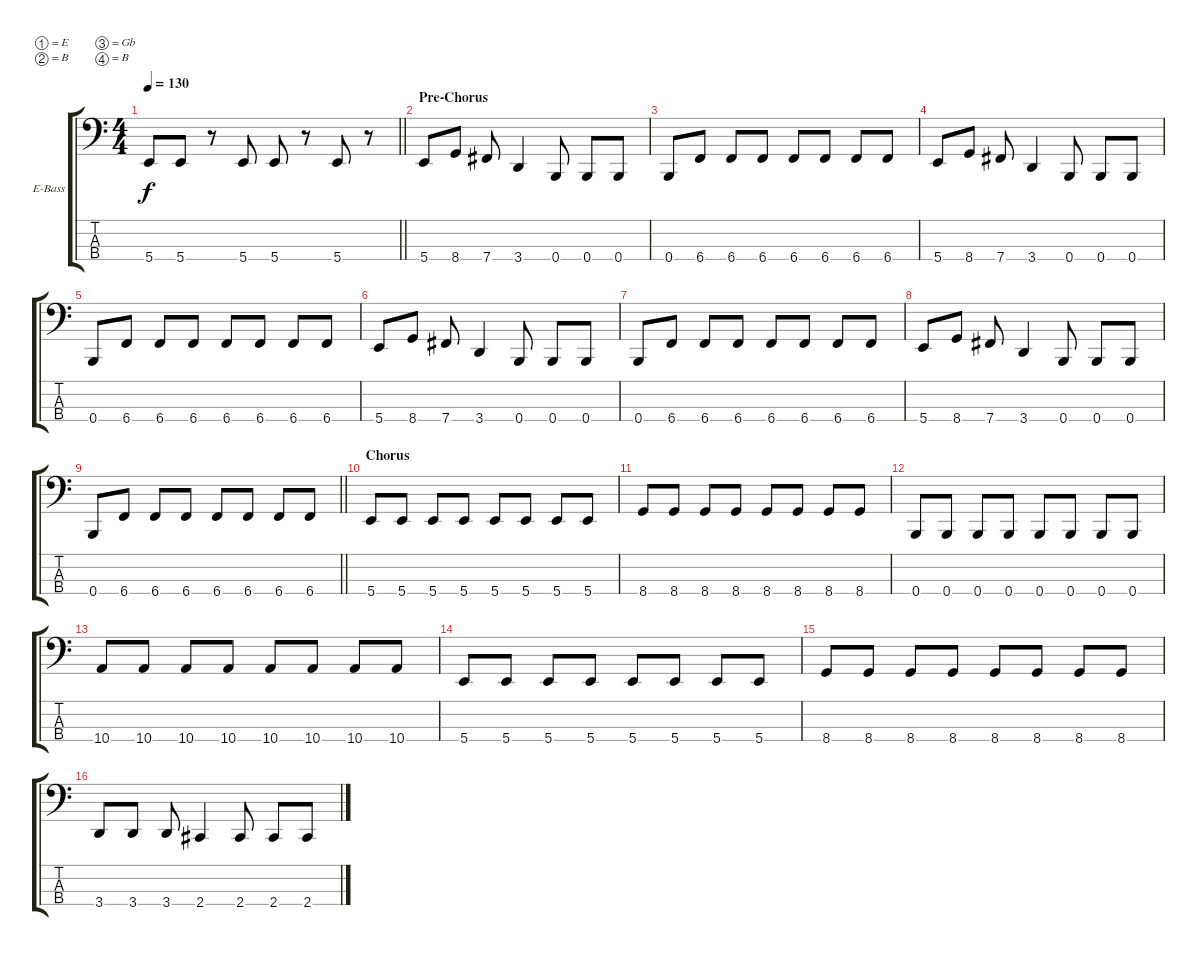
\bracketExtendMode groupsimilarinstruments
\firstSystemTrackNameOrientation horizontal
\otherSystemsTrackNameOrientation horizontal
\track ("Paul Gray" "E-Bass") {instrument electricbassfinger}
\staff {score tabs}
\tuning (E2 B1 Gb1 B0)
\ts (4 4)
\tempo 130
\clef f4
\barLineRight lightlight
\ks c
5.4.8{dy f} 5.4.8 r.8 5.4.8 5.4.8 r.8 5.4.8 r.8 |
\section ("" "Pre-Chorus")
5.4.8 8.4.8 7.4.8 3.4.4 0.4.8 0.4.8 0.4.8 |
0.4.8 6.4.8 6.4.8 6.4.8 6.4.8 6.4.8 6.4.8 6.4.8 |
5.4.8 8.4.8 7.4.8 3.4.4 0.4.8 0.4.8 0.4.8 |
0.4.8 6.4.8 6.4.8 6.4.8 6.4.8 6.4.8 6.4.8 6.4.8 |
5.4.8 8.4.8 7.4.8 3.4.4 0.4.8 0.4.8 0.4.8 |
0.4.8 6.4.8 6.4.8 6.4.8 6.4.8 6.4.8 6.4.8 6.4.8 |
5.4.8 8.4.8 7.4.8 3.4.4 0.4.8 0.4.8 0.4.8 |
\barLineRight lightlight
0.4.8 6.4.8 6.4.8 6.4.8 6.4.8 6.4.8 6.4.8 6.4.8 |
\section ("" "Chorus")
5.4.8 5.4.8 5.4.8 5.4.8 5.4.8 5.4.8 5.4.8 5.4.8 |
8.4.8 8.4.8 8.4.8 8.4.8 8.4.8 8.4.8 8.4.8 8.4.8 |
0.4.8 0.4.8 0.4.8 0.4.8 0.4.8 0.4.8 0.4.8 0.4.8 |
10.4.8 10.4.8 10.4.8 10.4.8 10.4.8 10.4.8 10.4.8 10.4.8 |
5.4.8 5.4.8 5.4.8 5.4.8 5.4.8 5.4.8 5.4.8 5.4.8 |
8.4.8 8.4.8 8.4.8 8.4.8 8.4.8 8.4.8 8.4.8 8.4.8 |
3.4.8 3.4.8 3.4.8 2.4.4 2.4.8 2.4.8 2.4.8
